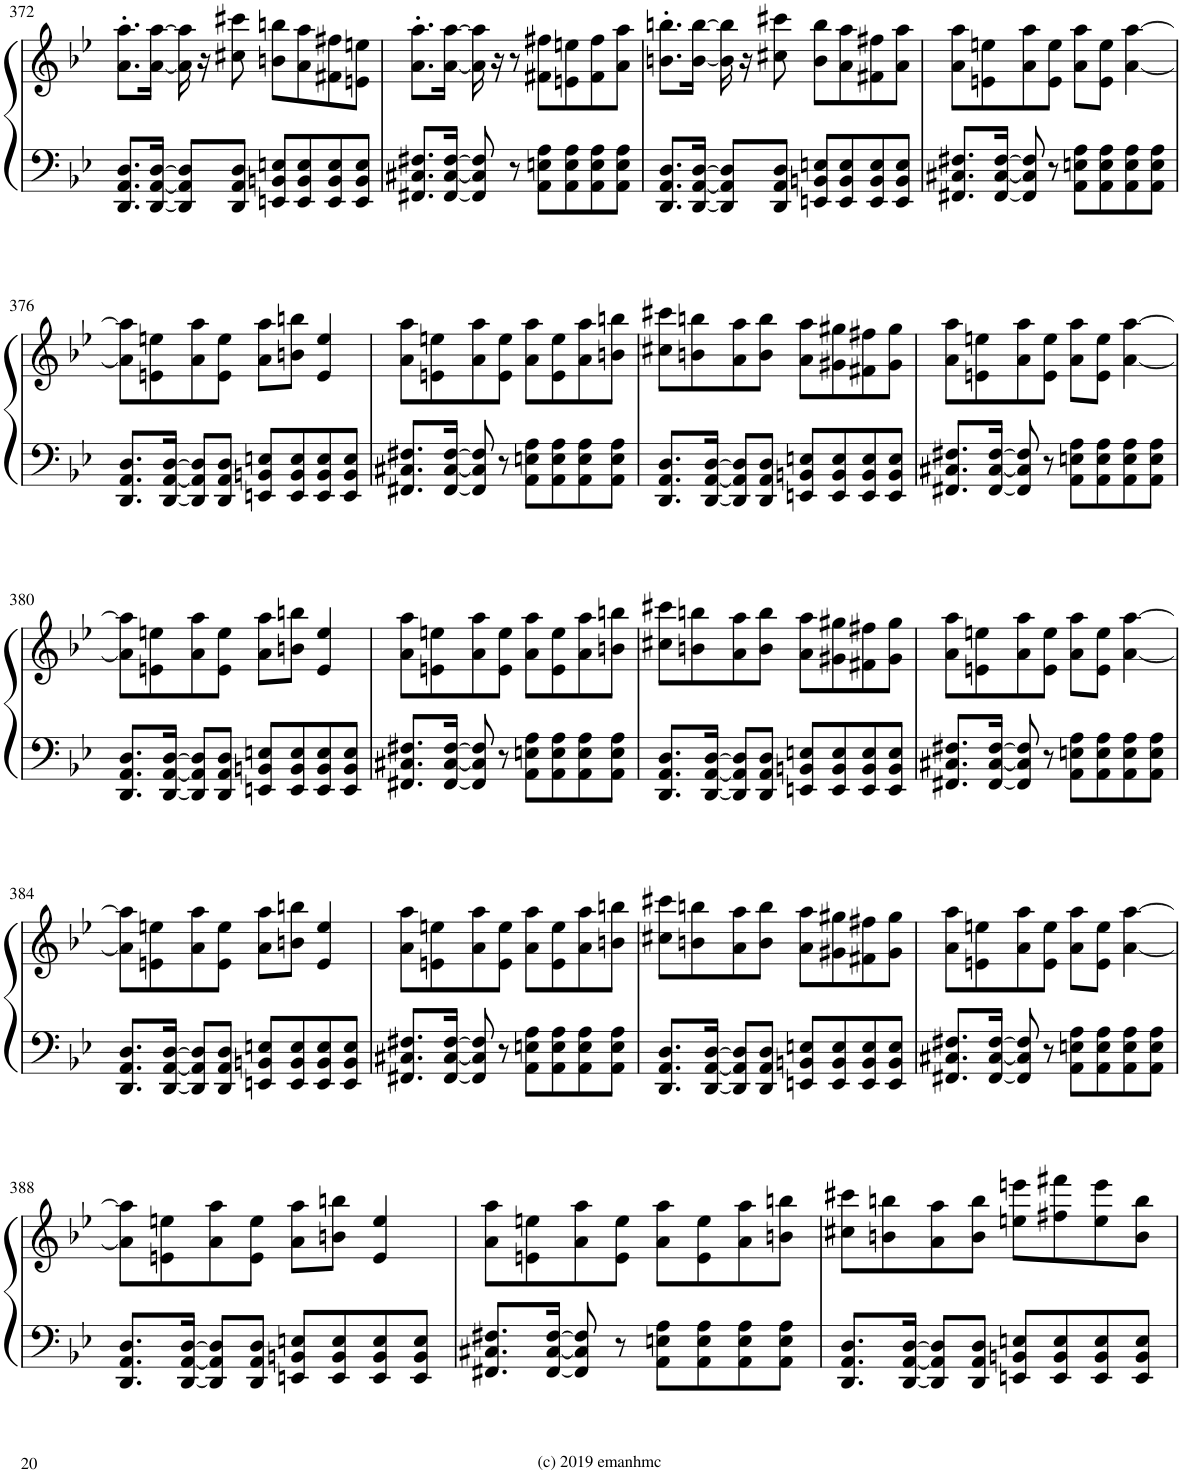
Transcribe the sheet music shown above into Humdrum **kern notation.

**kern	**kern
*part1	*part1
*staff2	*staff1
*I"Piano	*
*I'Pno.	*
!!LO:PB:g=z
*clefF4	*clefG2
*k[b-e-]	*k[b-e-]
*M4/4	*M4/4
*met(c)	*met(c)
=372	=372
8.DD/ 8.AA/ 8.D/L	8.a\' 8.aa\'L
[16DD/ [16AA/ [16D/Jk	[16a\ [16aa\Jk
8DD/] 8AA/] 8D/]L	16a\] 16aa\]
.	16r
8DD/ 8AA/ 8D/J	8cc#X\ 8ccc#X\
8EEn/ 8BBn/ 8En/L	8bn\ 8bbn\L
8EE/ 8BB/ 8E/	8a\ 8aa\
8EE/ 8BB/ 8E/	8f#X\ 8ff#X\
8EE/ 8BB/ 8E/J	8en\ 8een\J
=373	=373
8.FF#X/ 8.C#X/ 8.F#X/L	8.a\' 8.aa\'L
[16FF#/ [16C#/ [16F#/Jk	[16a\ [16aa\Jk
8FF#/] 8C#/] 8F#/]	16a\] 16aa\]
.	16r
8r	8r
8AA\ 8En\ 8A\L	8f#X\ 8ff#X\L
8AA\ 8E\ 8A\	8en\ 8een\
8AA\ 8E\ 8A\	8f#\ 8ff#\
8AA\ 8E\ 8A\J	8a\ 8aa\J
=374	=374
8.DD/ 8.AA/ 8.D/L	8.bn\' 8.bbn\'L
[16DD/ [16AA/ [16D/Jk	[16b\ [16bb\Jk
8DD/] 8AA/] 8D/]L	16b\] 16bb\]
.	16r
8DD/ 8AA/ 8D/J	8cc#X\ 8ccc#X\
8EEn/ 8BBn/ 8En/L	8b\ 8bb\L
8EE/ 8BB/ 8E/	8a\ 8aa\
8EE/ 8BB/ 8E/	8f#X\ 8ff#X\
8EE/ 8BB/ 8E/J	8a\ 8aa\J
=375	=375
8.FF#X/ 8.C#X/ 8.F#X/L	8a\ 8aa\L
.	8en\ 8een\
[16FF#/ [16C#/ [16F#/Jk	.
8FF#/] 8C#/] 8F#/]	8a\ 8aa\
8r	8e\ 8ee\J
8AA\ 8En\ 8A\L	8a\ 8aa\L
8AA\ 8E\ 8A\	8e\ 8ee\J
8AA\ 8E\ 8A\	[4a\ [4aa\
8AA\ 8E\ 8A\J	.
!!LO:LB:g=z
=376	=376
8.DD/ 8.AA/ 8.D/L	8a\] 8aa\]L
.	8en\ 8een\
[16DD/ [16AA/ [16D/Jk	.
8DD/] 8AA/] 8D/]L	8a\ 8aa\
8DD/ 8AA/ 8D/J	8e\ 8ee\J
8EEn/ 8BBn/ 8En/L	8a\ 8aa\L
8EE/ 8BB/ 8E/	8bn\ 8bbn\J
8EE/ 8BB/ 8E/	4e/ 4ee/
8EE/ 8BB/ 8E/J	.
=377	=377
8.FF#X/ 8.C#X/ 8.F#X/L	8a\ 8aa\L
.	8en\ 8een\
[16FF#/ [16C#/ [16F#/Jk	.
8FF#/] 8C#/] 8F#/]	8a\ 8aa\
8r	8e\ 8ee\J
8AA\ 8En\ 8A\L	8a\ 8aa\L
8AA\ 8E\ 8A\	8e\ 8ee\
8AA\ 8E\ 8A\	8a\ 8aa\
8AA\ 8E\ 8A\J	8bn\ 8bbn\J
=378	=378
8.DD/ 8.AA/ 8.D/L	8cc#X\ 8ccc#X\L
.	8bn\ 8bbn\
[16DD/ [16AA/ [16D/Jk	.
8DD/] 8AA/] 8D/]L	8a\ 8aa\
8DD/ 8AA/ 8D/J	8b\ 8bb\J
8EEn/ 8BBn/ 8En/L	8a\ 8aa\L
8EE/ 8BB/ 8E/	8g#X\ 8gg#X\
8EE/ 8BB/ 8E/	8f#X\ 8ff#X\
8EE/ 8BB/ 8E/J	8g#\ 8gg#\J
=379	=379
8.FF#X/ 8.C#X/ 8.F#X/L	8a\ 8aa\L
.	8en\ 8een\
[16FF#/ [16C#/ [16F#/Jk	.
8FF#/] 8C#/] 8F#/]	8a\ 8aa\
8r	8e\ 8ee\J
8AA\ 8En\ 8A\L	8a\ 8aa\L
8AA\ 8E\ 8A\	8e\ 8ee\J
8AA\ 8E\ 8A\	[4a\ [4aa\
8AA\ 8E\ 8A\J	.
!!LO:LB:g=z
=380	=380
8.DD/ 8.AA/ 8.D/L	8a\] 8aa\]L
.	8en\ 8een\
[16DD/ [16AA/ [16D/Jk	.
8DD/] 8AA/] 8D/]L	8a\ 8aa\
8DD/ 8AA/ 8D/J	8e\ 8ee\J
8EEn/ 8BBn/ 8En/L	8a\ 8aa\L
8EE/ 8BB/ 8E/	8bn\ 8bbn\J
8EE/ 8BB/ 8E/	4e/ 4ee/
8EE/ 8BB/ 8E/J	.
=381	=381
8.FF#X/ 8.C#X/ 8.F#X/L	8a\ 8aa\L
.	8en\ 8een\
[16FF#/ [16C#/ [16F#/Jk	.
8FF#/] 8C#/] 8F#/]	8a\ 8aa\
8r	8e\ 8ee\J
8AA\ 8En\ 8A\L	8a\ 8aa\L
8AA\ 8E\ 8A\	8e\ 8ee\
8AA\ 8E\ 8A\	8a\ 8aa\
8AA\ 8E\ 8A\J	8bn\ 8bbn\J
=382	=382
8.DD/ 8.AA/ 8.D/L	8cc#X\ 8ccc#X\L
.	8bn\ 8bbn\
[16DD/ [16AA/ [16D/Jk	.
8DD/] 8AA/] 8D/]L	8a\ 8aa\
8DD/ 8AA/ 8D/J	8b\ 8bb\J
8EEn/ 8BBn/ 8En/L	8a\ 8aa\L
8EE/ 8BB/ 8E/	8g#X\ 8gg#X\
8EE/ 8BB/ 8E/	8f#X\ 8ff#X\
8EE/ 8BB/ 8E/J	8g#\ 8gg#\J
=383	=383
8.FF#X/ 8.C#X/ 8.F#X/L	8a\ 8aa\L
.	8en\ 8een\
[16FF#/ [16C#/ [16F#/Jk	.
8FF#/] 8C#/] 8F#/]	8a\ 8aa\
8r	8e\ 8ee\J
8AA\ 8En\ 8A\L	8a\ 8aa\L
8AA\ 8E\ 8A\	8e\ 8ee\J
8AA\ 8E\ 8A\	[4a\ [4aa\
8AA\ 8E\ 8A\J	.
!!LO:LB:g=z
=384	=384
8.DD/ 8.AA/ 8.D/L	8a\] 8aa\]L
.	8en\ 8een\
[16DD/ [16AA/ [16D/Jk	.
8DD/] 8AA/] 8D/]L	8a\ 8aa\
8DD/ 8AA/ 8D/J	8e\ 8ee\J
8EEn/ 8BBn/ 8En/L	8a\ 8aa\L
8EE/ 8BB/ 8E/	8bn\ 8bbn\J
8EE/ 8BB/ 8E/	4e/ 4ee/
8EE/ 8BB/ 8E/J	.
=385	=385
8.FF#X/ 8.C#X/ 8.F#X/L	8a\ 8aa\L
.	8en\ 8een\
[16FF#/ [16C#/ [16F#/Jk	.
8FF#/] 8C#/] 8F#/]	8a\ 8aa\
8r	8e\ 8ee\J
8AA\ 8En\ 8A\L	8a\ 8aa\L
8AA\ 8E\ 8A\	8e\ 8ee\
8AA\ 8E\ 8A\	8a\ 8aa\
8AA\ 8E\ 8A\J	8bn\ 8bbn\J
=386	=386
8.DD/ 8.AA/ 8.D/L	8cc#X\ 8ccc#X\L
.	8bn\ 8bbn\
[16DD/ [16AA/ [16D/Jk	.
8DD/] 8AA/] 8D/]L	8a\ 8aa\
8DD/ 8AA/ 8D/J	8b\ 8bb\J
8EEn/ 8BBn/ 8En/L	8a\ 8aa\L
8EE/ 8BB/ 8E/	8g#X\ 8gg#X\
8EE/ 8BB/ 8E/	8f#X\ 8ff#X\
8EE/ 8BB/ 8E/J	8g#\ 8gg#\J
=387	=387
8.FF#X/ 8.C#X/ 8.F#X/L	8a\ 8aa\L
.	8en\ 8een\
[16FF#/ [16C#/ [16F#/Jk	.
8FF#/] 8C#/] 8F#/]	8a\ 8aa\
8r	8e\ 8ee\J
8AA\ 8En\ 8A\L	8a\ 8aa\L
8AA\ 8E\ 8A\	8e\ 8ee\J
8AA\ 8E\ 8A\	[4a\ [4aa\
8AA\ 8E\ 8A\J	.
!!LO:LB:g=z
=388	=388
8.DD/ 8.AA/ 8.D/L	8a\] 8aa\]L
.	8en\ 8een\
[16DD/ [16AA/ [16D/Jk	.
8DD/] 8AA/] 8D/]L	8a\ 8aa\
8DD/ 8AA/ 8D/J	8e\ 8ee\J
8EEn/ 8BBn/ 8En/L	8a\ 8aa\L
8EE/ 8BB/ 8E/	8bn\ 8bbn\J
8EE/ 8BB/ 8E/	4e/ 4ee/
8EE/ 8BB/ 8E/J	.
=389	=389
8.FF#X/ 8.C#X/ 8.F#X/L	8a\ 8aa\L
.	8en\ 8een\
[16FF#/ [16C#/ [16F#/Jk	.
8FF#/] 8C#/] 8F#/]	8a\ 8aa\
8r	8e\ 8ee\J
8AA\ 8En\ 8A\L	8a\ 8aa\L
8AA\ 8E\ 8A\	8e\ 8ee\
8AA\ 8E\ 8A\	8a\ 8aa\
8AA\ 8E\ 8A\J	8bn\ 8bbn\J
=390	=390
8.DD/ 8.AA/ 8.D/L	8cc#X\ 8ccc#X\L
.	8bn\ 8bbn\
[16DD/ [16AA/ [16D/Jk	.
8DD/] 8AA/] 8D/]L	8a\ 8aa\
8DD/ 8AA/ 8D/J	8b\ 8bb\J
8EEn/ 8BBn/ 8En/L	8een\ 8eeen\L
8EE/ 8BB/ 8E/	8ff#X\ 8fff#X\
8EE/ 8BB/ 8E/	8ee\ 8eee\
8EE/ 8BB/ 8E/J	8b\ 8bb\J
=	=
*-	*-
